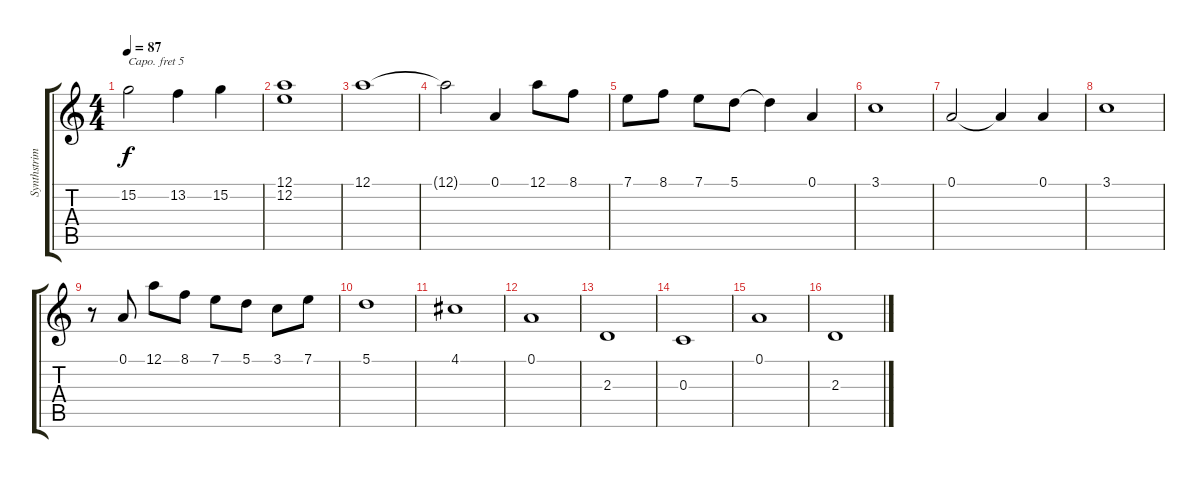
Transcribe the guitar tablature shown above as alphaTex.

\track ("Synthstrimg1" "Synthstrim") {instrument synthstrings1}
\staff {score tabs}
\capo 5
\tuning (E4 B3 G3 D3 A2 E2) {hide}
\ts (4 4)
\tempo 87
\clef g2
\ks c
15.2.2{dy f} 13.2.4 15.2.4 |
(12.1 12.2).1 |
12.1.1 |
12.1{t}.2 0.1.4 12.1.8 8.1.8 |
7.1.8 8.1.8 7.1.8 5.1.8 5.1{t}.4 0.1.4 |
3.1.1 |
0.1.2 0.1{t}.4 0.1.4 |
3.1.1 |
r.8 0.1.8 12.1.8 8.1.8 7.1.8 5.1.8 3.1.8 7.1.8 |
5.1.1 |
4.1.1 |
0.1.1 |
2.3.1 |
0.3.1 |
0.1.1 |
2.3.1
